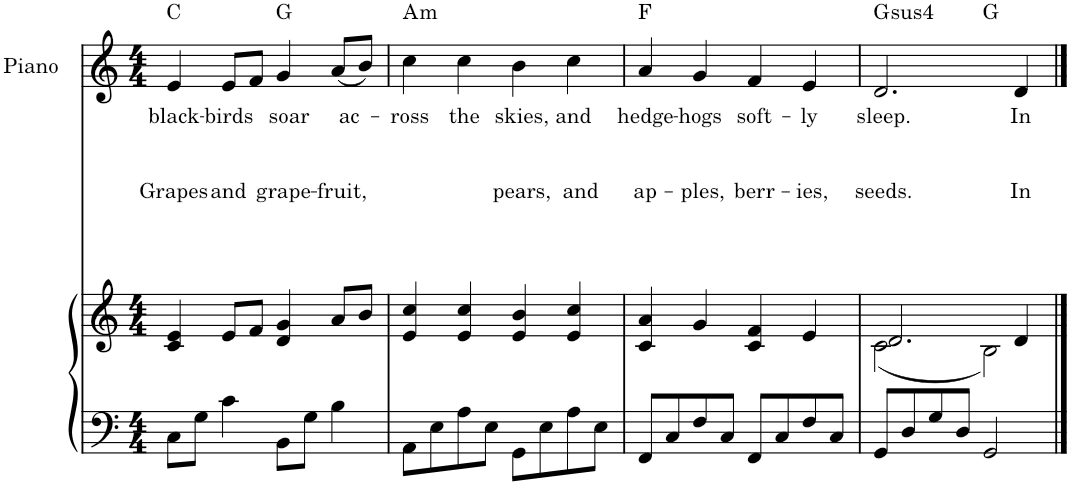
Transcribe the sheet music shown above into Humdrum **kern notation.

**kern	**kern	**kern	**text	**text	**text	**text	**harte
*part2	*part2	*part1	*part1	*part1	*part1	*part1	*part1
*staff3	*staff2	*staff1	*staff1	*staff1	*staff1	*staff1	*
*I"Piano	*	*I"Piano	*	*	*	*	*
*I'Pno	*	*I'Pno.	*	*	*	*	*
*clefF4	*clefG2	*clefG2	*	*	*	*	*
*k[]	*k[]	*k[]	*	*	*	*	*
*M4/4	*M4/4	*M4/4	*	*	*	*	*
=1	=1	=1	=1	=1	=1	=1	=1
!	!	!	!LO:LY:b	!	!	!LO:LY:b	!
8C\L	4c/ 4e/	4e/	black-	.	.	Grapes	C:maj
8G\J	.	.	.	.	.	.	.
!	!	!	!LO:LY:b	!	!	!LO:LY:b	!
4c\	8e/L	8e/L	-birds	.	.	and	.
.	8f/J	8f/J	.	.	.	.	.
!	!	!	!LO:LY:b	!	!	!LO:LY:b	!
8BB\L	4d/ 4g/	4g/	soar	.	.	grape-	G:maj
8G\J	.	.	.	.	.	.	.
!	!	!	!LO:LY:b	!	!	!LO:LY:b	!
4B\	8a/L	(8a/L	ac-	.	.	-fruit,	.
.	8b/J	8b/J)	.	.	.	.	.
=2	=2	=2	=2	=2	=2	=2	=2
!	!	!	!LO:LY:b	!	!	!	!LO:H:kt=m
8AA\L	4e/ 4cc/	4cc\	-ross	.	.	.	A:min
8E\	.	.	.	.	.	.	.
!	!	!	!LO:LY:b	!	!	!	!
8A\	4e/ 4cc/	4cc\	the	.	.	.	.
8E\J	.	.	.	.	.	.	.
!	!	!	!LO:LY:b	!	!	!LO:LY:b	!
8GG\L	4e/ 4b/	4b\	skies,	.	.	pears,	.
8E\	.	.	.	.	.	.	.
!	!	!	!LO:LY:b	!	!	!LO:LY:b	!
8A\	4e/ 4cc/	4cc\	and	.	.	and	.
8E\J	.	.	.	.	.	.	.
=3	=3	=3	=3	=3	=3	=3	=3
!	!	!	!LO:LY:b	!	!	!LO:LY:b	!
8FF/L	4c/ 4a/	4a/	hedge-	.	.	ap-	F:maj
8C/	.	.	.	.	.	.	.
!	!	!	!LO:LY:b	!	!	!LO:LY:b	!
8F/	4g/	4g/	-hogs	.	.	-ples,	.
8C/J	.	.	.	.	.	.	.
!	!	!	!LO:LY:b	!	!	!LO:LY:b	!
8FF/L	4c/ 4f/	4f/	soft-	.	.	berr-	.
8C/	.	.	.	.	.	.	.
!	!	!	!LO:LY:b	!	!	!LO:LY:b	!
8F/	4e/	4e/	-ly	.	.	-ies,	.
8C/J	.	.	.	.	.	.	.
=4	=4	=4	=4	=4	=4	=4	=4
*	*^	*	*	*	*	*	*
!	!	!	!	!LO:LY:b	!	!	!LO:LY:b	!LO:H:kt=4
*	*	*	*^	*	*	*	*	*
8GG/L	2.d/	(2c\	2.d/	2ryy	sleep.	.	.	seeds.	G:sus4
8D/	.	.	.	.	.	.	.	.	.
8G/	.	.	.	.	.	.	.	.	.
8D/J	.	.	.	.	.	.	.	.	.
2GG/	.	2B\)	.	2ryy	.	.	.	.	G:maj
!	!	!	!	!	!LO:LY:b	!	!	!LO:LY:b	!
.	4d/	.	4d/	.	In	.	.	In	.
*	*v	*v	*	*	*	*	*	*	*
*	*	*v	*v	*	*	*	*	*
==	==	==	==	==	==	==	==
*-	*-	*-	*-	*-	*-	*-	*-
